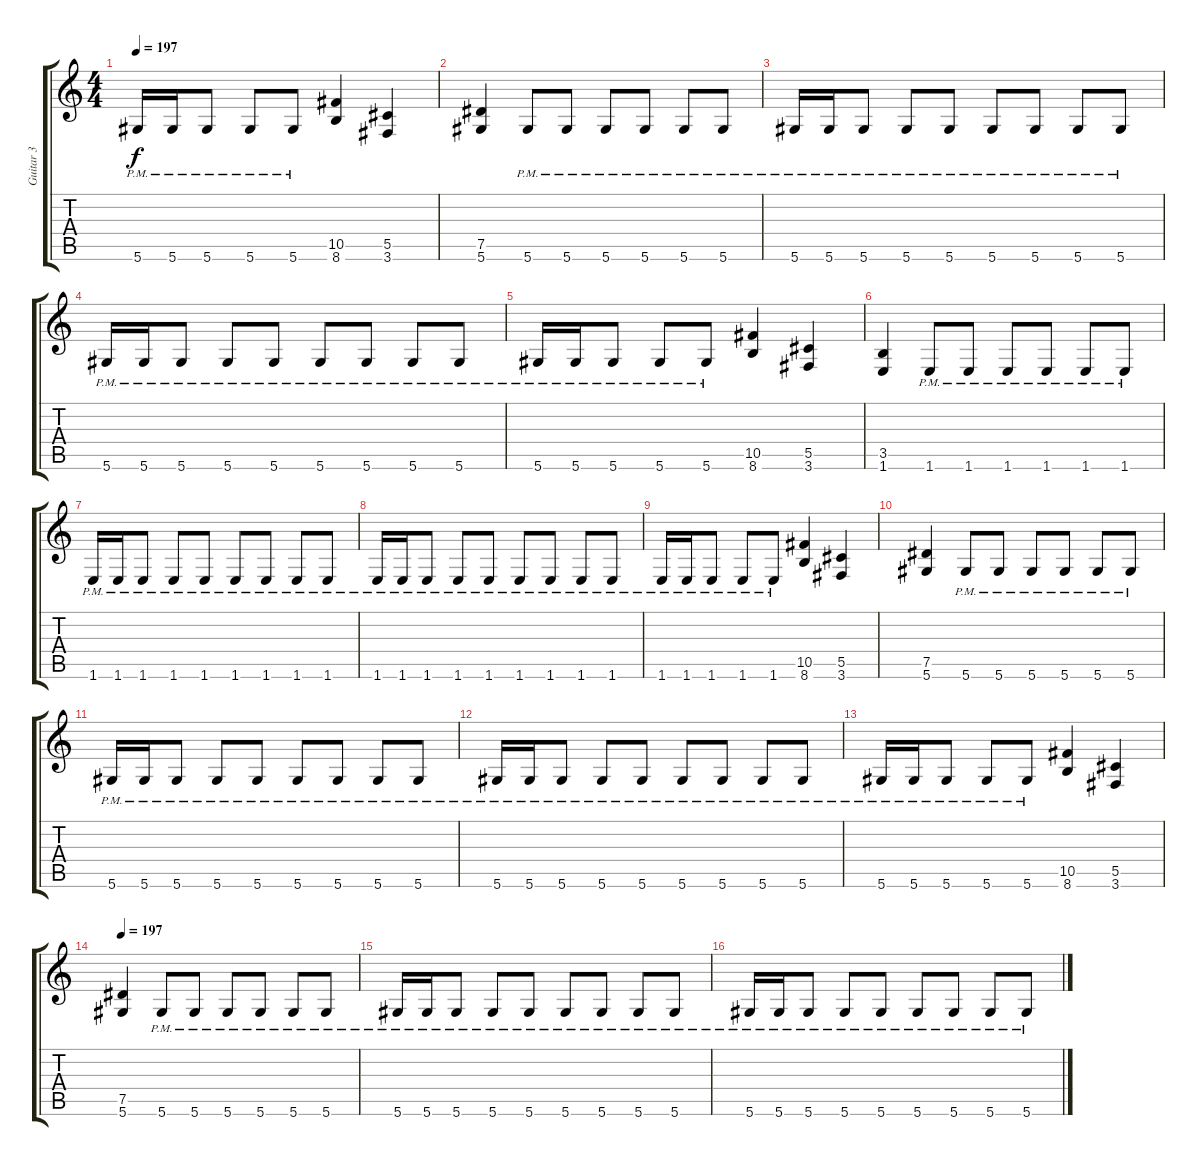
\track ("Guitar 3" "Guitar 3") {instrument overdrivenguitar}
\staff {score tabs}
\tuning (Eb4 Bb3 Gb3 Db3 Ab2 Eb2) {hide}
\ts (4 4)
\tempo 197
\clef g2
\ks c
5.6{pm}.16{dy f} 5.6{pm}.16 5.6{pm}.8 5.6{pm}.8 5.6{pm}.8 (10.5 8.6).4 (5.5 3.6).4 |
(7.5 5.6).4{volume 10 balance 14 instrument overdrivenguitar} 5.6{pm}.8 5.6{pm}.8 5.6{pm}.8 5.6{pm}.8 5.6{pm}.8 5.6{pm}.8 |
5.6{pm}.16 5.6{pm}.16 5.6{pm}.8 5.6{pm}.8 5.6{pm}.8 5.6{pm}.8 5.6{pm}.8 5.6{pm}.8 5.6{pm}.8 |
5.6{pm}.16 5.6{pm}.16 5.6{pm}.8 5.6{pm}.8 5.6{pm}.8 5.6{pm}.8 5.6{pm}.8 5.6{pm}.8 5.6{pm}.8 |
5.6{pm}.16 5.6{pm}.16 5.6{pm}.8 5.6{pm}.8 5.6{pm}.8 (10.5 8.6).4 (5.5 3.6).4 |
(3.5 1.6).4 1.6{pm}.8 1.6{pm}.8 1.6{pm}.8 1.6{pm}.8 1.6{pm}.8 1.6{pm}.8 |
1.6{pm}.16 1.6{pm}.16 1.6{pm}.8 1.6{pm}.8 1.6{pm}.8 1.6{pm}.8 1.6{pm}.8 1.6{pm}.8 1.6{pm}.8 |
1.6{pm}.16 1.6{pm}.16 1.6{pm}.8 1.6{pm}.8 1.6{pm}.8 1.6{pm}.8 1.6{pm}.8 1.6{pm}.8 1.6{pm}.8 |
1.6{pm}.16 1.6{pm}.16 1.6{pm}.8 1.6{pm}.8 1.6{pm}.8 (10.5 8.6).4 (5.5 3.6).4 |
(7.5 5.6).4 5.6{pm}.8 5.6{pm}.8 5.6{pm}.8 5.6{pm}.8 5.6{pm}.8 5.6{pm}.8 |
5.6{pm}.16 5.6{pm}.16 5.6{pm}.8 5.6{pm}.8 5.6{pm}.8 5.6{pm}.8 5.6{pm}.8 5.6{pm}.8 5.6{pm}.8 |
5.6{pm}.16 5.6{pm}.16 5.6{pm}.8 5.6{pm}.8 5.6{pm}.8 5.6{pm}.8 5.6{pm}.8 5.6{pm}.8 5.6{pm}.8 |
5.6{pm}.16 5.6{pm}.16 5.6{pm}.8 5.6{pm}.8 5.6{pm}.8 (10.5 8.6).4 (5.5 3.6).4 |
\tempo 197
(7.5 5.6).4 5.6{pm}.8 5.6{pm}.8 5.6{pm}.8 5.6{pm}.8 5.6{pm}.8 5.6{pm}.8 |
5.6{pm}.16 5.6{pm}.16 5.6{pm}.8 5.6{pm}.8 5.6{pm}.8 5.6{pm}.8 5.6{pm}.8 5.6{pm}.8 5.6{pm}.8 |
5.6{pm}.16 5.6{pm}.16 5.6{pm}.8 5.6{pm}.8 5.6{pm}.8 5.6{pm}.8 5.6{pm}.8 5.6{pm}.8 5.6{pm}.8
